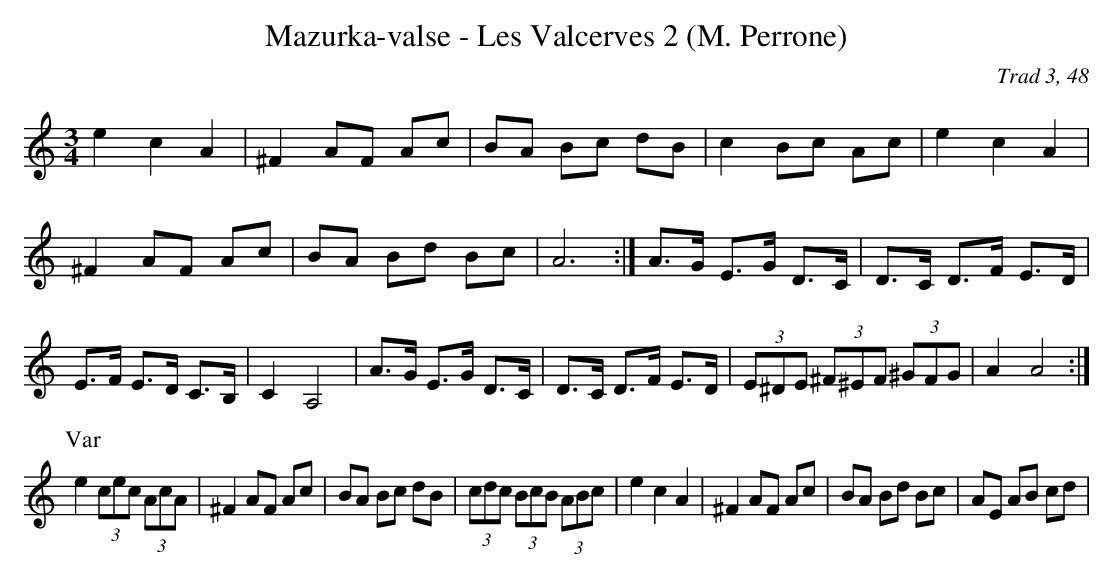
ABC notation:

X:1
T:Mazurka-valse - Les Valcerves 2 (M. Perrone)
C:Trad 3, 48
M:3/4
L:1/8
K:C
e2 c2A2|^F2AF Ac|BA Bc dB|c2Bc Ac|\
e2 c2A2|^F2AF Ac|BA Bd Bc|A6:|\
A>G E>G D>C|D>C D>F E>D|E>F E>D C>B,|C2A,4|\
A>G E>G D>C|D>C D>F E>D|(3E^DE (3^F^EF (3^GFG|A2A4:|*
P:Var
e2 (3cec (3AcA|^F2AF Ac|BA Bc dB|(3cdc (3BcB (3ABc|\
e2 c2A2|^F2AF Ac|BA Bd Bc|AE AB cd|**
